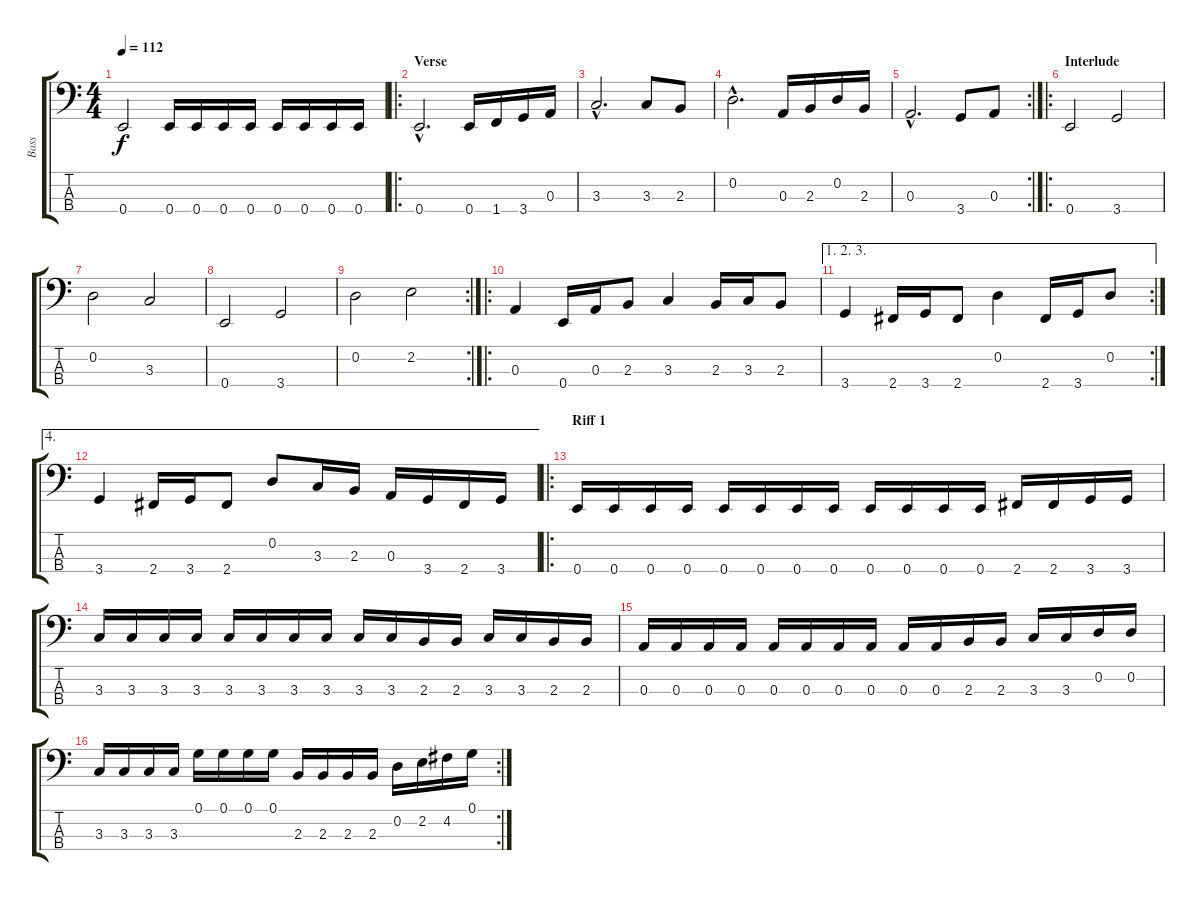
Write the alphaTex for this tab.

\track ("Bass" "Bass") {instrument electricbasspick}
\staff {score tabs}
\tuning (G2 D2 A1 E1) {hide}
\ts (4 4)
\tempo 112
\clef f4
\ks c
0.4.2{dy f} 0.4.16 0.4.16 0.4.16 0.4.16 0.4.16 0.4.16 0.4.16 0.4.16 |
\ro
\section ("" "Verse")
0.4{hac}.2{d} 0.4.16 1.4.16 3.4.16 0.3.16 |
3.3{hac}.2{d} 3.3.8 2.3.8 |
0.2{hac}.2{d} 0.3.16 2.3.16 0.2.16 2.3.16 |
\rc 2
0.3{hac}.2{d} 3.4.8 0.3.8 |
\ro
\section ("" "Interlude")
0.4.2 3.4.2 |
0.2.2 3.3.2 |
0.4.2 3.4.2 |
\rc 2
0.2.2 2.2.2 |
\ro
0.3.4 0.4.16 0.3.16 2.3.8 3.3.4 2.3.16 3.3.16 2.3.8 |
\ae (1 2 3)
\rc 2
3.4.4 2.4.16 3.4.16 2.4.8 0.2.4 2.4.16 3.4.16 0.2.8 |
\ae 4
3.4.4 2.4.16 3.4.16 2.4.8 0.2.8 3.3.16 2.3.16 0.3.16 3.4.16 2.4.16 3.4.16 |
\ro
\section ("" "Riff 1")
0.4.16 0.4.16 0.4.16 0.4.16 0.4.16 0.4.16 0.4.16 0.4.16 0.4.16 0.4.16 0.4.16 0.4.16 2.4.16 2.4.16 3.4.16 3.4.16 |
3.3.16 3.3.16 3.3.16 3.3.16 3.3.16 3.3.16 3.3.16 3.3.16 3.3.16 3.3.16 2.3.16 2.3.16 3.3.16 3.3.16 2.3.16 2.3.16 |
0.3.16 0.3.16 0.3.16 0.3.16 0.3.16 0.3.16 0.3.16 0.3.16 0.3.16 0.3.16 2.3.16 2.3.16 3.3.16 3.3.16 0.2.16 0.2.16 |
\rc 2
3.3.16 3.3.16 3.3.16 3.3.16 0.1.16 0.1.16 0.1.16 0.1.16 2.3.16 2.3.16 2.3.16 2.3.16 0.2.16 2.2.16 4.2.16 0.1.16
